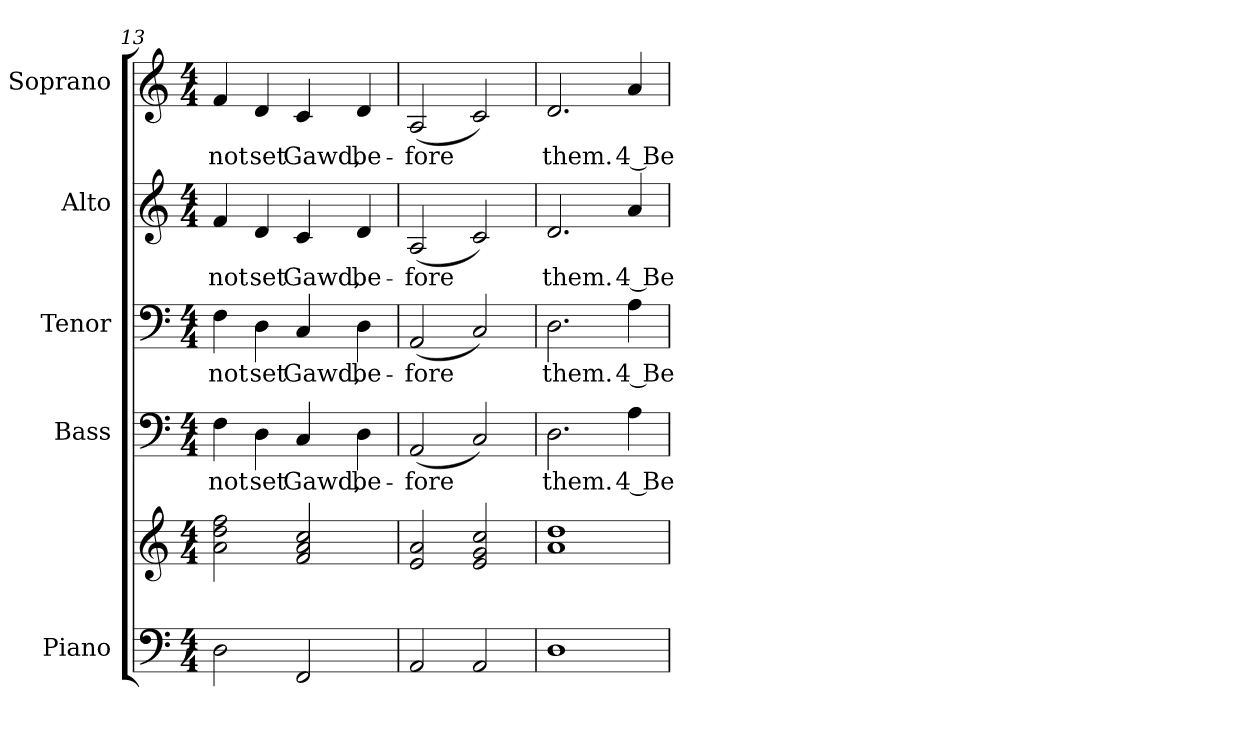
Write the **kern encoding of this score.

**kern	**kern	**kern	**text	**kern	**text	**kern	**text	**kern	**text
*part5	*part5	*part4	*part4	*part3	*part3	*part2	*part2	*part1	*part1
*staff6	*staff5	*staff4	*staff4	*staff3	*staff3	*staff2	*staff2	*staff1	*staff1
*I"Piano	*	*I"Bass	*	*I"Tenor	*	*I"Alto	*	*I"Soprano	*
*I'Pno.	*	*I'B.	*	*I'T.	*	*I'A.	*	*I'S.	*
!!LO:PB:g=z
*clefF4	*clefG2	*clefF4	*	*clefF4	*	*clefG2	*	*clefG2	*
*k[]	*k[]	*k[]	*	*k[]	*	*k[]	*	*k[]	*
*C:	*C:	*C:	*	*C:	*	*C:	*	*C:	*
*M4/4	*M4/4	*M4/4	*	*M4/4	*	*M4/4	*	*M4/4	*
=13	=13	=13	=13	=13	=13	=13	=13	=13	=13
!	!	!	!LO:LY:b:color=#000000	!	!	!	!	!	!
!	!	!	!	!	!LO:LY:b:color=#000000	!	!	!	!
!	!	!	!	!	!	!	!LO:LY:b:color=#000000	!	!
!	!	!	!	!	!	!	!	!	!LO:LY:b:color=#000000
2Di\	2ai\ 2ddi 2ffi	4Fi\	not	4Fi\	not	4fi/	not	4fi/	not
!	!	!	!LO:LY:b:color=#000000	!	!	!	!	!	!
!	!	!	!	!	!LO:LY:b:color=#000000	!	!	!	!
!	!	!	!	!	!	!	!LO:LY:b:color=#000000	!	!
!	!	!	!	!	!	!	!	!	!LO:LY:b:color=#000000
.	.	4Di\	set	4Di\	set	4di/	set	4di/	set
!	!	!	!LO:LY:b:color=#000000	!	!	!	!	!	!
!	!	!	!	!	!LO:LY:b:color=#000000	!	!	!	!
!	!	!	!	!	!	!	!LO:LY:b:color=#000000	!	!
!	!	!	!	!	!	!	!	!	!LO:LY:b:color=#000000
2FFi/	2fi/ 2ai 2cci	4Ci/	Gawd,	4Ci/	Gawd,	4ci/	Gawd,	4ci/	Gawd,
!	!	!	!LO:LY:b:color=#000000	!	!	!	!	!	!
!	!	!	!	!	!LO:LY:b:color=#000000	!	!	!	!
!	!	!	!	!	!	!	!LO:LY:b:color=#000000	!	!
!	!	!	!	!	!	!	!	!	!LO:LY:b:color=#000000
.	.	4Di\	be-	4Di\	be-	4di/	be-	4di/	be-
=14	=14	=14	=14	=14	=14	=14	=14	=14	=14
!	!	!	!LO:LY:b:color=#000000	!	!	!	!	!	!
!	!	!	!	!	!LO:LY:b:color=#000000	!	!	!	!
!	!	!	!	!	!	!	!LO:LY:b:color=#000000	!	!
!	!	!	!	!	!	!	!	!	!LO:LY:b:color=#000000
2AAi/	2ei/ 2ai	(2AAi/	-fore	(2AAi/	-fore	(2Ai/	-fore	(2Ai/	-fore
2AAi/	2ei/ 2gi 2cci	2Ci/)	.	2Ci/)	.	2ci/)	.	2ci/)	.
=15	=15	=15	=15	=15	=15	=15	=15	=15	=15
!	!	!	!LO:LY:b:color=#000000	!	!	!	!	!	!
!	!	!	!	!	!LO:LY:b:color=#000000	!	!	!	!
!	!	!	!	!	!	!	!LO:LY:b:color=#000000	!	!
!	!	!	!	!	!	!	!	!	!LO:LY:b:color=#000000
1Di	1ai 1ddi	2.Di\	them.	2.Di\	them.	2.di/	them.	2.di/	them.
!	!	!	!LO:LY:b:color=#000000	!	!	!	!	!	!
!	!	!	!	!	!LO:LY:b:color=#000000	!	!	!	!
!	!	!	!	!	!	!	!LO:LY:b:color=#000000	!	!
!	!	!	!	!	!	!	!	!	!LO:LY:b:color=#000000
.	.	4Ai\	4 Be	4Ai\	4 Be	4ai/	4 Be	4ai/	4 Be
=	=	=	=	=	=	=	=	=	=
*-	*-	*-	*-	*-	*-	*-	*-	*-	*-
